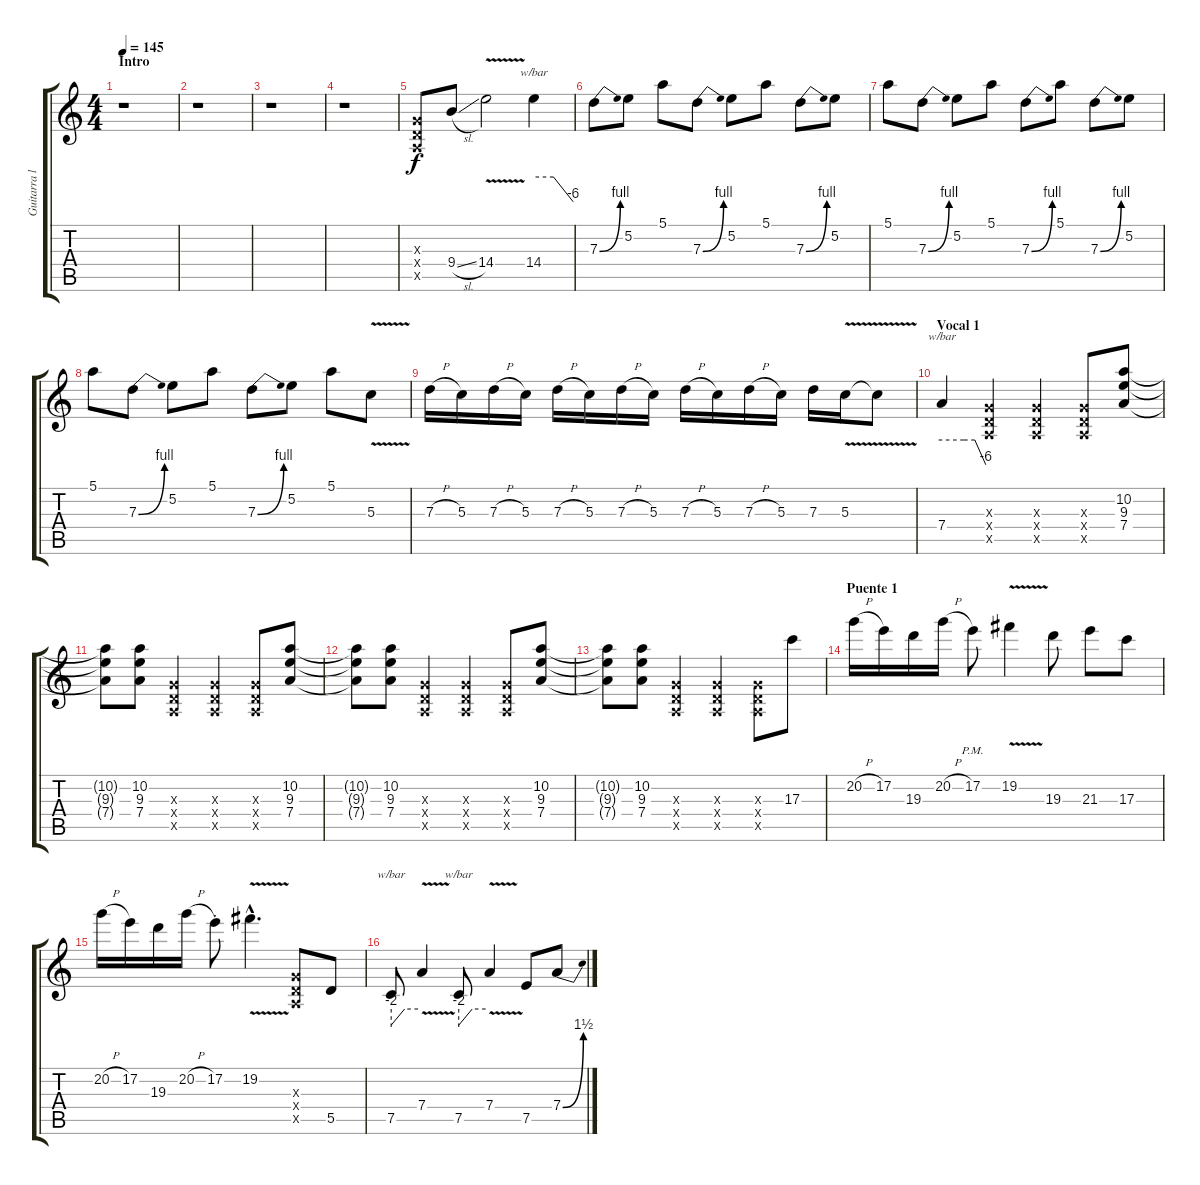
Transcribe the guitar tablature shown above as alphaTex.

\track ("Guitarra líder" "Guitarra l") {instrument distortionguitar}
\staff {score tabs}
\tuning (E4 B3 G3 D3 A2 E2) {hide}
\ts (4 4)
\section ("" "Intro")
\tempo 145
\clef g2
\ks c
r.1{dy f instrument distortionguitar} |
r.1 |
r.1 |
r.1 |
(0.3{x} 0.4{x} 0.5{x}).8{volume 16} 9.4{sl}.8 14.4{v}.2 14.4.4{tbe (custom default 0 0 30 0 60 -24)} |
7.3{be (bend 0 0 60 4)}.8 5.2.8 5.1.8 7.3{be (bend 0 0 60 4)}.8 5.2.8 5.1.8 7.3{be (bend 0 0 60 4)}.8 5.2.8 |
5.1.8 7.3{be (bend 0 0 60 4)}.8 5.2.8 5.1.8 7.3{be (bend 0 0 60 4)}.8 5.1.8 7.3{be (bend 0 0 60 4)}.8 5.2.8 |
5.1.8 7.3{be (bend 0 0 60 4)}.8 5.2.8 5.1.8 7.3{be (bend 0 0 60 4)}.8 5.2.8 5.1.8 5.3{v}.8 |
7.3{h}.16 5.3.16 7.3{h}.16 5.3.16 7.3{h}.16 5.3.16 7.3{h}.16 5.3.16 7.3{h}.16 5.3.16 7.3{h}.16 5.3.16 7.3.16 5.3{v}.16 5.3{t}.8 |
\section ("" "Vocal 1")
7.4.4{tbe (custom default 0 0 30 0 45 0 60 -24)} (0.3{x} 0.4{x} 0.5{x}).4{volume 14} (0.3{x} 0.4{x} 0.5{x}).4 (0.3{x} 0.4{x} 0.5{x}).8 (10.2 9.3 7.4).8 |
(10.2{t} 9.3{t} 7.4{t}).8 (10.2 9.3 7.4).8 (0.3{x} 0.4{x} 0.5{x}).4 (0.3{x} 0.4{x} 0.5{x}).4 (0.3{x} 0.4{x} 0.5{x}).8 (10.2 9.3 7.4).8 |
(10.2{t} 9.3{t} 7.4{t}).8 (10.2 9.3 7.4).8 (0.3{x} 0.4{x} 0.5{x}).4 (0.3{x} 0.4{x} 0.5{x}).4 (0.3{x} 0.4{x} 0.5{x}).8 (10.2 9.3 7.4).8 |
(10.2{t} 9.3{t} 7.4{t}).8 (10.2 9.3 7.4).8 (0.3{x} 0.4{x} 0.5{x}).4 (0.3{x} 0.4{x} 0.5{x}).4 (0.3{x} 0.4{x} 0.5{x}).8{volume 16} 17.3.8 |
\section ("" "Puente 1")
20.2{h}.16 17.2.16 19.3.16 20.2{h}.16 17.2{pm}.8 19.2{v}.4 19.3.8 21.3.8 17.3.8 |
20.2{h}.16 17.2.16 19.3.16 20.2{h}.16 17.2{st}.8 19.2{v hac}.4{d} (0.3{x} 0.4{x} 0.5{x}).8 5.5.8 |
7.5.8{tbe (custom default 0 -8 30 0 60 0)} 7.4{v}.4 7.5.8{tbe (custom default 0 -8 30 0 60 0)} 7.4{v}.4 7.5.8 7.4{be (bend 0 0 60 6)}.8
